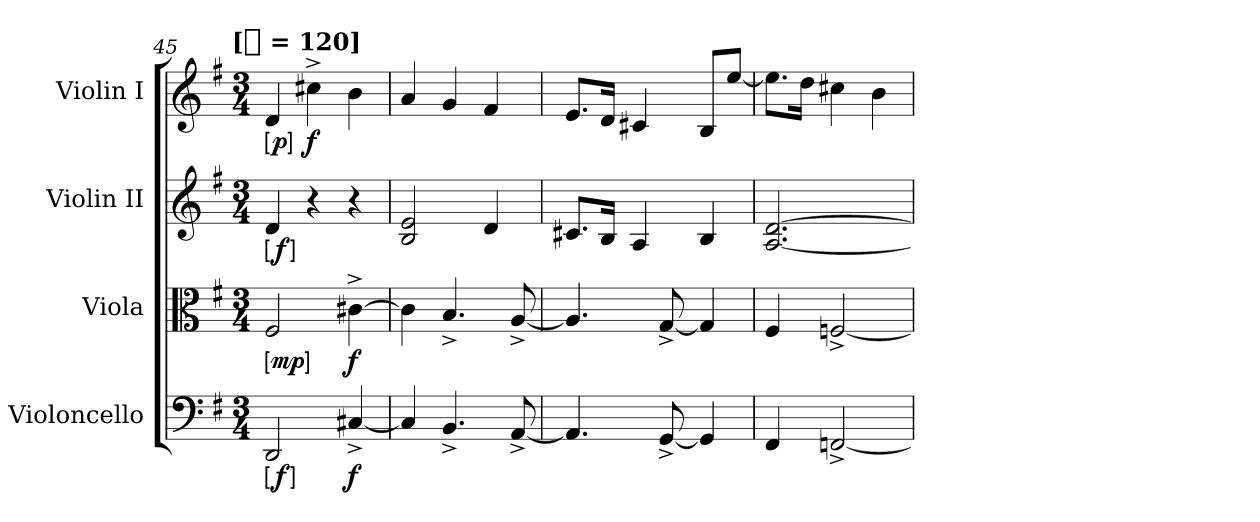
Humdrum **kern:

**kern	**dynam	**kern	**dynam	**kern	**dynam	**kern	**dynam
*part4	*part4	*part3	*part3	*part2	*part2	*part1	*part1
*staff4	*staff4	*staff3	*staff3	*staff2	*staff2	*staff1	*staff1
*I"Violoncello	*	*I"Viola	*	*I"Violin II	*	*I"Violin I	*
*I'Vc.	*	*I'Vla.	*	*I'Vln. II	*	*I'Vln. I	*
*clefF4	*	*clefC3	*	*clefG2	*	*clefG2	*
*k[f#]	*	*k[f#]	*	*k[f#]	*	*k[f#]	*
*G:	*	*G:	*	*G:	*	*G:	*
!!LO:TX:omd:t=[[quarter] = 120]
*M3/4	*	*M3/4	*	*M3/4	*	*M3/4	*
*MM120	*	*MM120	*	*MM120	*	*MM120	*
=45	=45	=45	=45	=45	=45	=45	=45
!	!LO:DY:ed=brack	!	!LO:DY:ed=brack	!	!LO:DY:ed=brack	!	!LO:DY:ed=brack
2DD	f	2F#	mp	4d	f	4d	p
.	.	.	.	4r	.	4cc#X^	f
[4C#X^	f	[4c#X^	f	4r	.	4b	.
=46	=46	=46	=46	=46	=46	=46	=46
4C#]	.	4c#]	.	2B 2e	.	4a	.
4.BB^	.	4.B^	.	.	.	4g	.
.	.	.	.	4d	.	4f#	.
[8AA^	.	[8A^	.	.	.	.	.
=47	=47	=47	=47	=47	=47	=47	=47
4.AA]	.	4.A]	.	8.c#XL	.	8.eL	.
.	.	.	.	16BJk	.	16dJk	.
.	.	.	.	4A	.	4c#X	.
[8GG^	.	[8G^	.	.	.	.	.
4GG]	.	4G]	.	4B	.	8BL	.
.	.	.	.	.	.	[8eeJ	.
=48	=48	=48	=48	=48	=48	=48	=48
4FF#	.	4F#	.	[2.A [2.d	.	8.eeL]	.
.	.	.	.	.	.	16ddJk	.
[2FFn^	.	[2Fn^	.	.	.	4cc#X	.
.	.	.	.	.	.	4b	.
=	=	=	=	=	=	=	=
*-	*-	*-	*-	*-	*-	*-	*-
